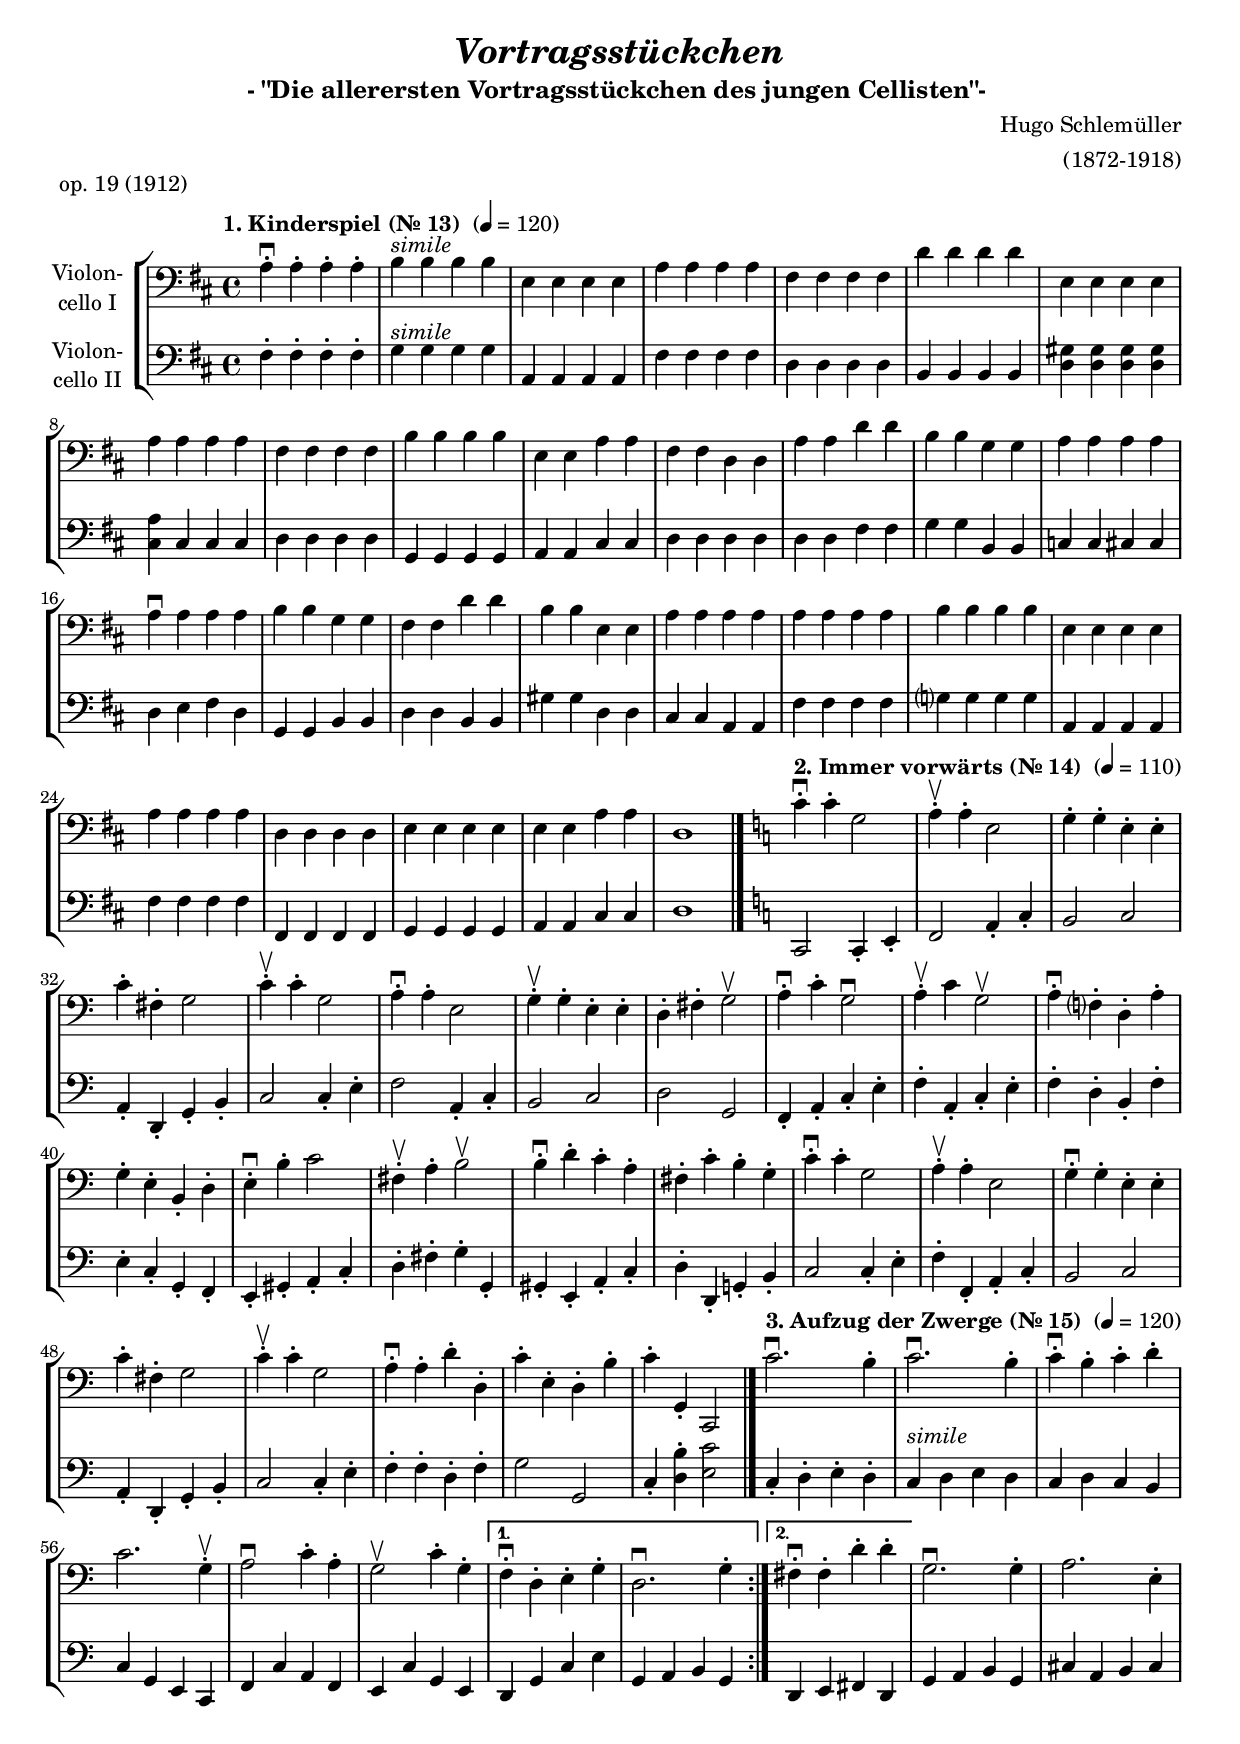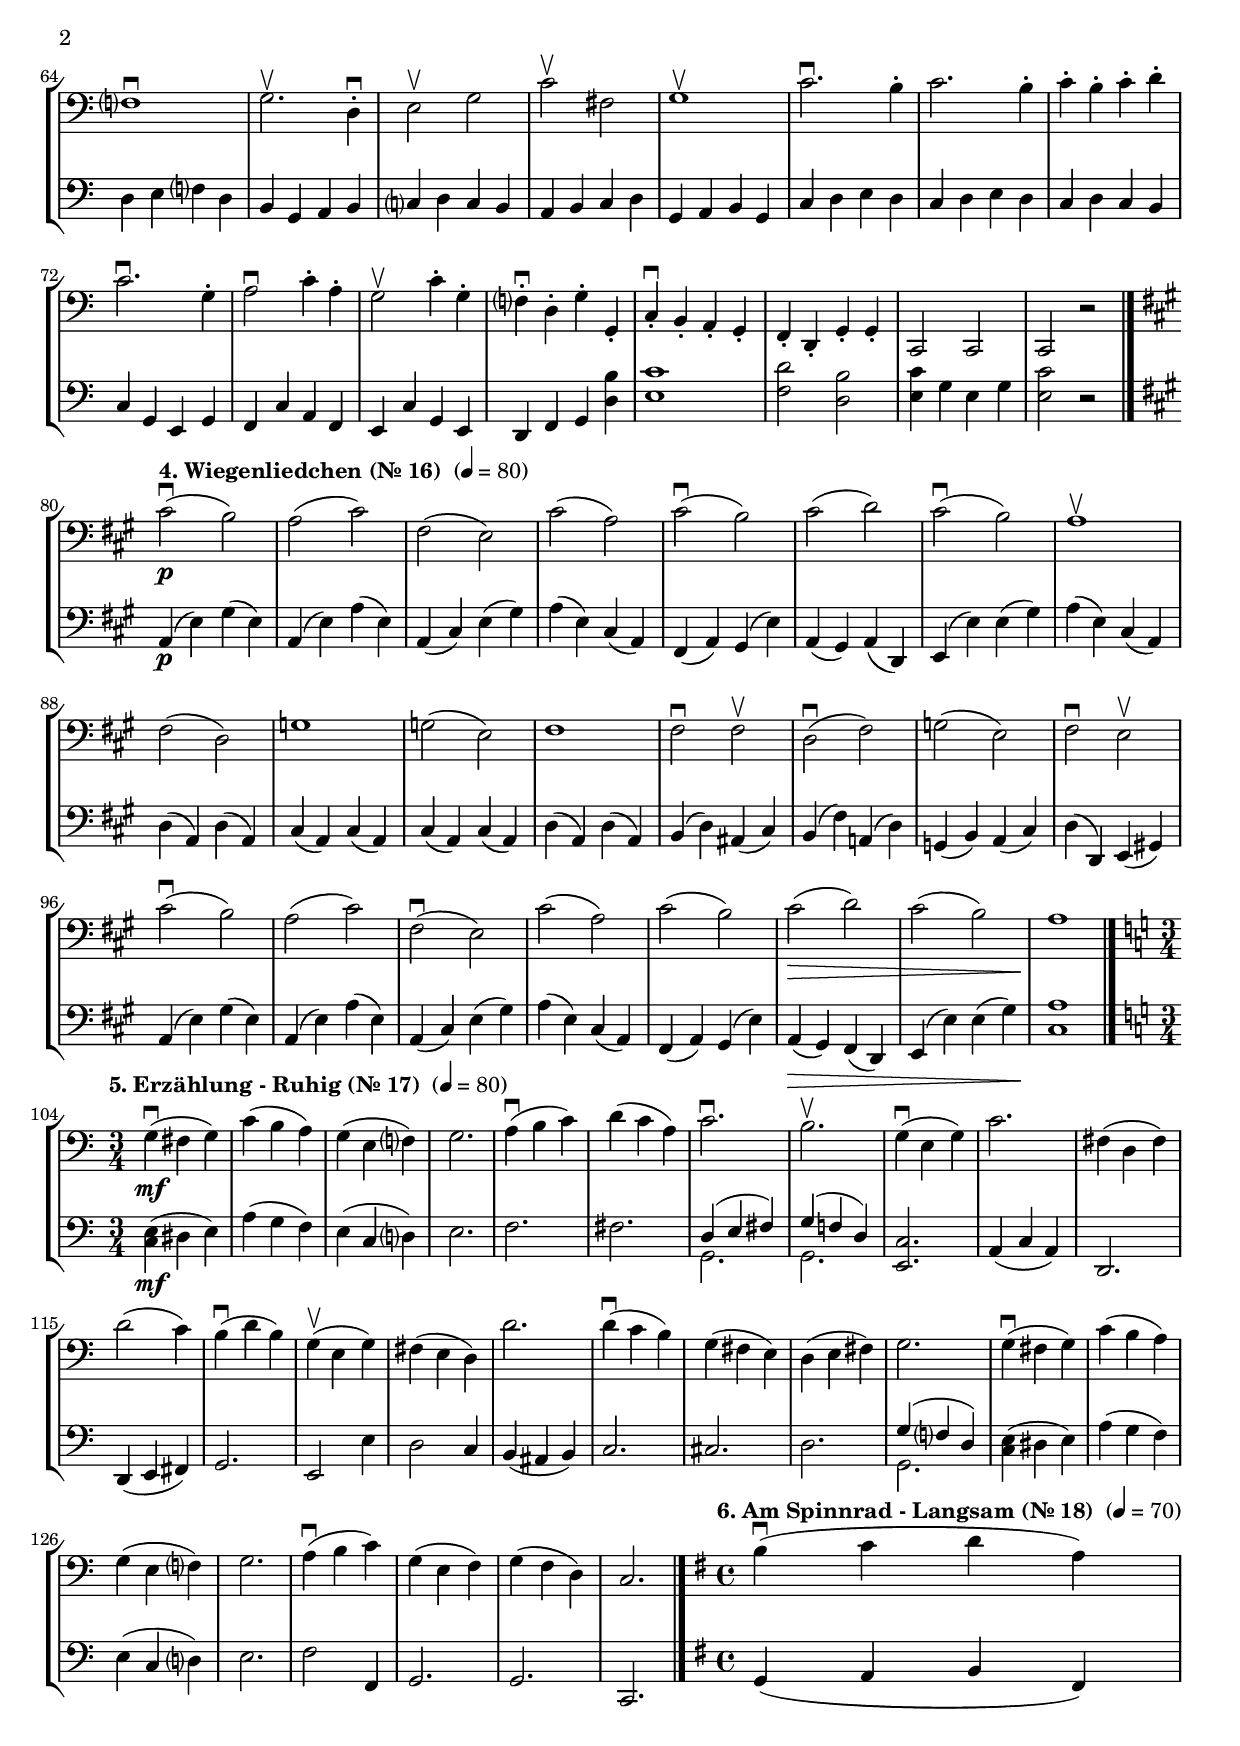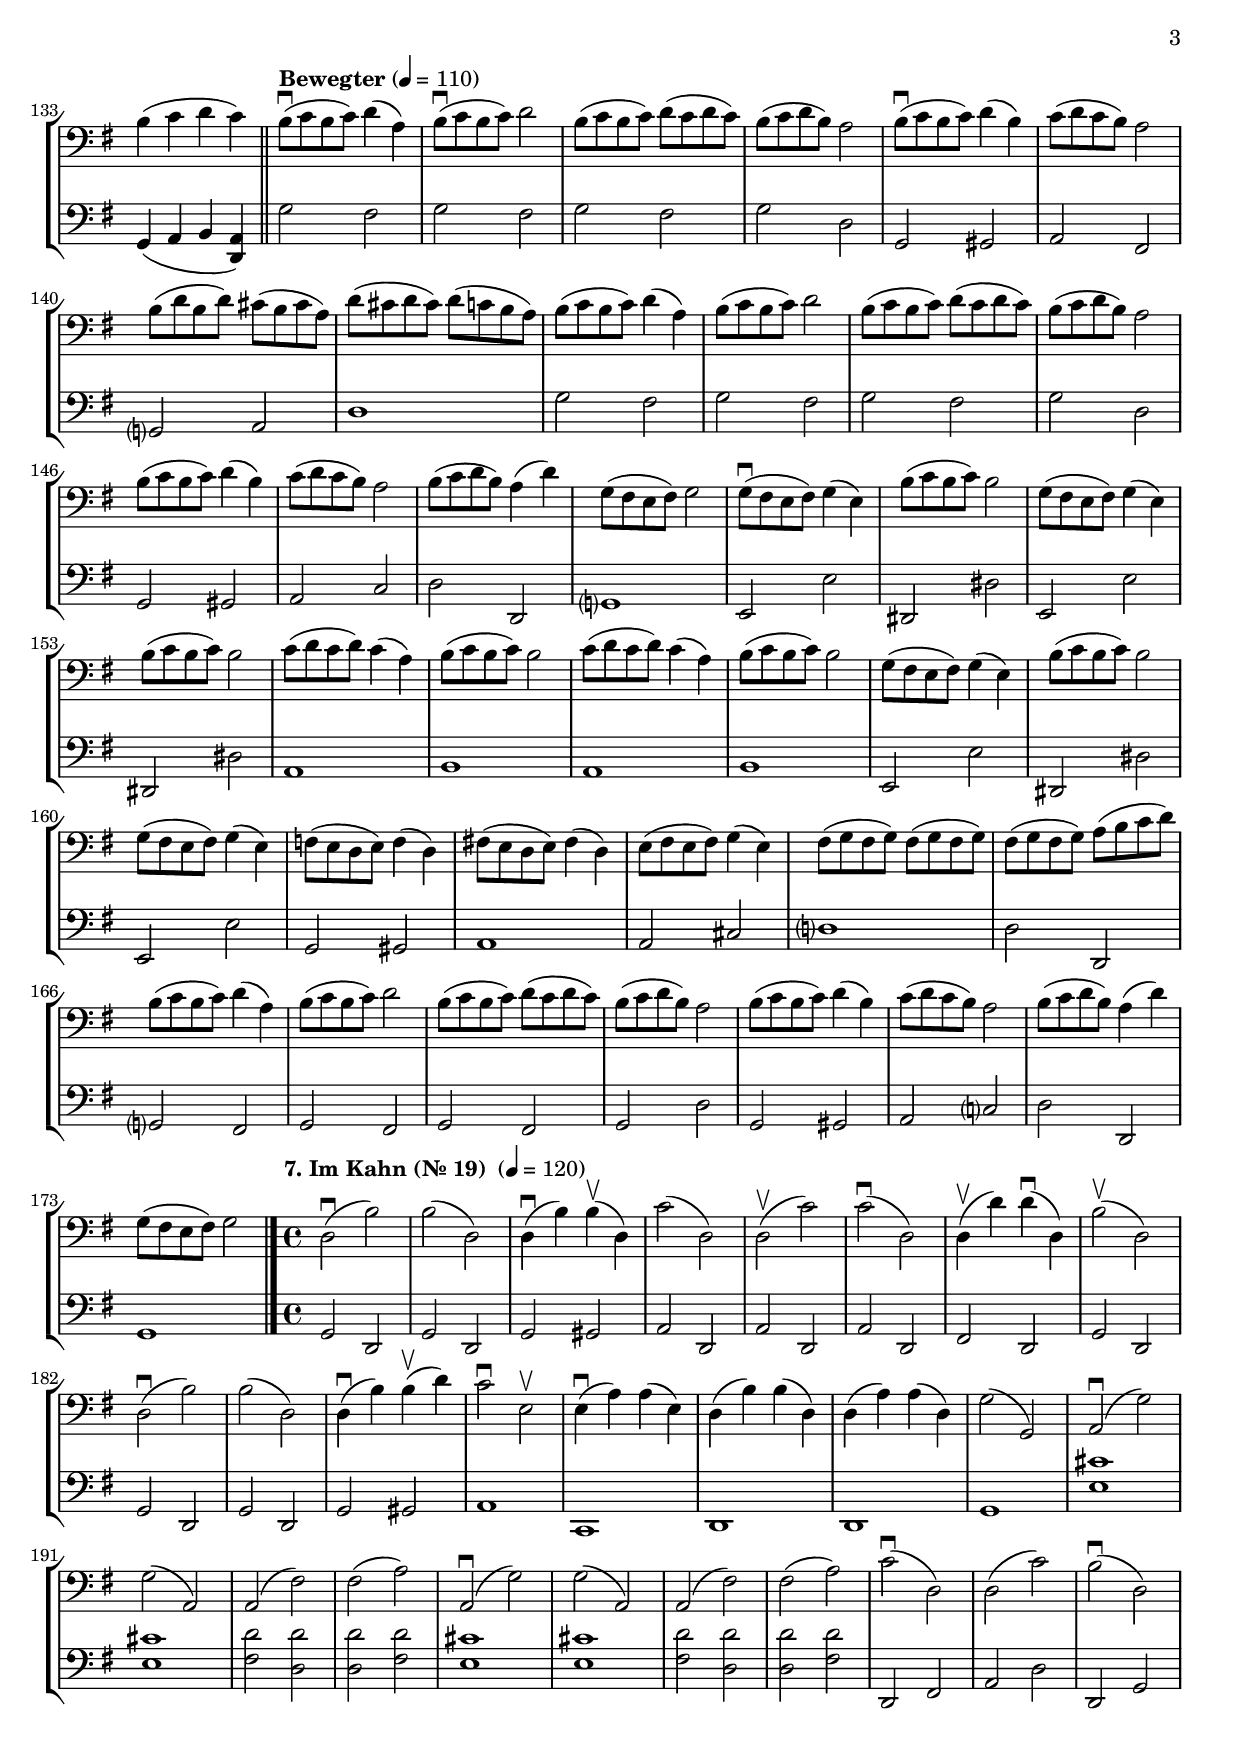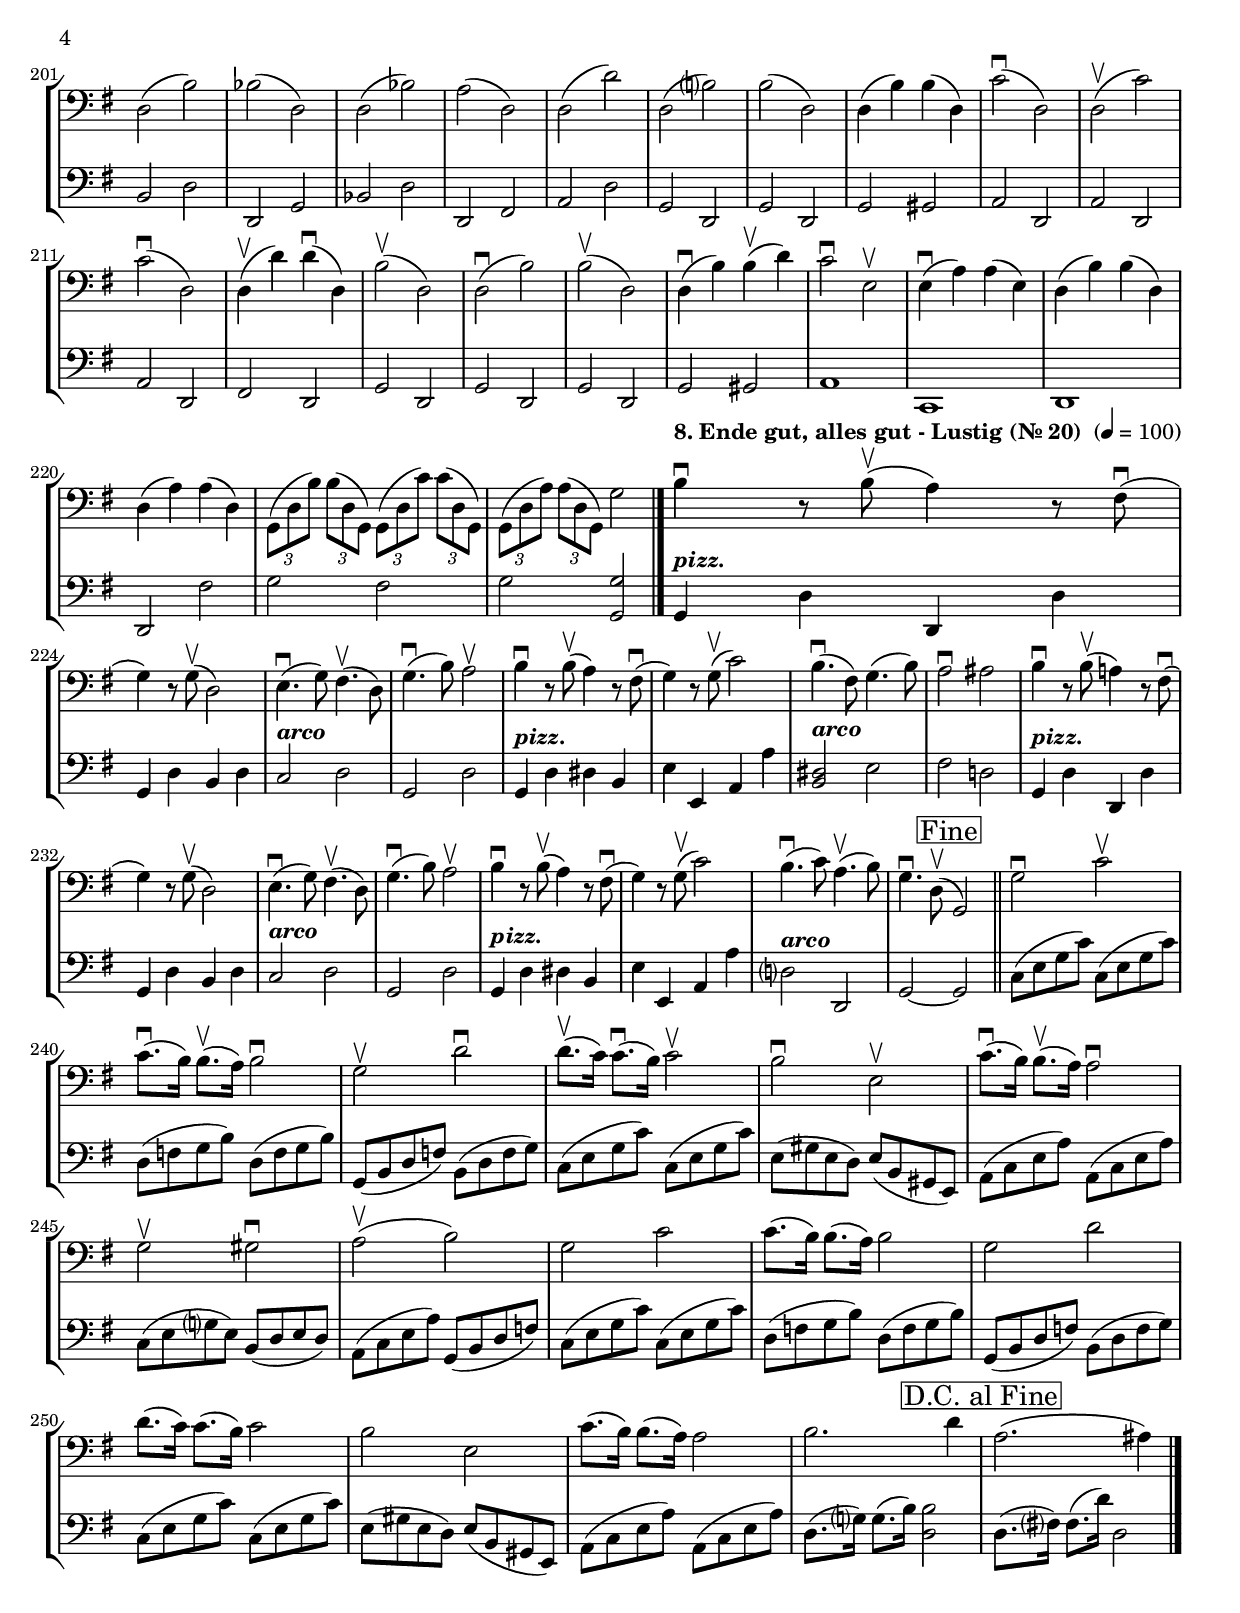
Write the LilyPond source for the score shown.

\version "2.18.2"
\include "deutsch.ly"

#(set-global-staff-size 19.1)

\header {
  title     = \markup \bold \italic "Vortragsstückchen"
  subtitle  = "- \"Die allerersten Vortragsstückchen des jungen Cellisten\"- "
  composer  = "Hugo Schlemüller"
  arranger  = "(1872-1918)"
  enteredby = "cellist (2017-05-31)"
  piece     = "op. 19 (1912)"
}

voiceconsts = {
  \clef "bass"
%  \numericTimeSignature
  \compressFullBarRests
  % Set default beaming for all staves
%  \set Timing.beamExceptions = #'()
%  \set Timing.baseMoment     = #(ly:make-moment 1 4)
%  \set Timing.beatStructure  = #'(1 1 1 1)
}

mikl = "clarinet"
mist = "cello"
%mist = "string ensemble 1"
miba = "bassoon"
%miba = "harpsichord"
milo = "drawbar organ"

arco = \markup \bold \italic "arco"
bwgt = { \bar "||" \tempo "Bewegter" 4=110 }
dcaf = \mark \markup \box "D.C. al Fine"
fine = \mark \markup \box "Fine"
pizz = \markup \bold \italic "pizz."
simi = \markup \italic "simile"

introa = { \tempo "1. Kinderspiel (Nr. 13) " 4=120 \key d \major \time 4/4 }
introb = { \tempo "2. Immer vorwärts (Nr. 14) " 4=110 \key c \major }
introc = { \tempo "3. Aufzug der Zwerge (Nr. 15) " 4=120 }
introd = { \tempo "4. Wiegenliedchen (Nr. 16) " 4=80 \key a \major }
introe = { \tempo "5. Erzählung - Ruhig (Nr. 17) " 4=80 \key c \major \time 3/4 }
introf = { \tempo "6. Am Spinnrad - Langsam (Nr. 18) " 4=70 \key g \major \time 4/4 }
introg = { \tempo "7. Im Kahn (Nr. 19) " 4=120 \time 4/4 }
introh = { \tempo "8. Ende gut, alles gut - Lustig (Nr. 20) " 4=100 }

va = \relative c' {
  \voiceconsts

  \introa
  a4-.\downbow a-. a-. a-.
  h^\simi h h h
  e, e e e
  a a a a
  fis fis fis fis

  d' d d d
  e, e e e
  a a a a
  fis fis fis fis
  h h h h

  e, e a a
  fis fis d d
  a' a d d
  h h g g
  a a a a
  a\downbow a a a

  h h g g
  fis fis d' d
  h h e, e
  a a a a
  a a a a
  h h h h

  e, e e e
  a a a a
  d, d d d
  e e e e
  e e a a
  d,1 \bar "|."

  \introb
  c'4-.\downbow c-. g2
  a4-.\upbow a-. e2
  g4-. g-. e-. e-.
  c'-. fis,-. g2
  c4-.\upbow c-. g2
  a4-.\downbow  a-. e2

  g4-.\upbow g-. e-. e-.
  d-. fis-. g2\upbow
  a4-.\downbow c-. g2\downbow
  a4-.\upbow c g2\upbow
  a4-.\downbow f?-. d-. a'-.
  g-. e-. h-. d-.

  e-.\downbow h'-. c2
  fis,4-.\upbow a-. h2\upbow
  h4-.\downbow d-. c-. a-.
  fis-. c'-. h-. g-.
  c-.\downbow c-. g2
  a4-.\upbow a-. e2

  g4-.\downbow g-. e-. e-.
  c'-. fis,-. g2
  c4-.\upbow c-. g2
  a4-.\downbow a-. d-. d,-.
  c'-. e,-. d-. h'-.
  c-. g,-. c,2 \bar "|."

  \introc
  \repeat volta 2 {
    c''2.\downbow h4-.
    c2.\downbow h4-.
    c-.\downbow h-. c-. d-.
    c2. g4-.\upbow
    a2\downbow c4-. a-.

    g2\upbow c4-. g-.
  }
  \alternative {
    { f-.\downbow d-. e-. g-. |  d2.\downbow g4-. }
    { fis-.\downbow fis-. d'-. d-. }
  }
  g,2.\downbow g4-.
  a2. e4-.
  f?1\downbow
  g2.\upbow d4-.\downbow
  e2\upbow g
  c\upbow fis,

  g1\upbow
  c2.\downbow h4-.
  c2. h4-.
  c-. h-. c-. d-.
  c2.\downbow g4-.
  a2\downbow c4-. a-.

  g2\upbow c4-. g-.
  f?-.\downbow d-. g-. g,-.
  c-.\downbow h-. a-. g-.
  f-. d-. g-. g-.
  c,2 c
  c r \bar "|."
  
  \introd
  cis''2(\downbow\p h)
  a( cis)
  fis,( e)
  cis'( a)

  cis(\downbow h)
  cis( d)
  cis(\downbow h)
  a1\upbow
  fis2( d)

  g1
  g2( e)
  fis1
  fis2\downbow fis\upbow
  d(\downbow fis)

  g( e)
  fis\downbow e\upbow
  cis'(\downbow h)
  a( cis)
  fis,(\downbow e)

  cis'( a)
  cis( h)
  cis(\> d)
  cis( h)
  a1\! \bar "|."

  \introe
  g4(\downbow\mf fis g)
  c( h a)
  g( e f?)
  g2.
  a4(\downbow h c)

  d( c a)
  c2.\downbow
  h\upbow
  g4(\downbow e g)
  c2.

  fis,4( d fis)
  d'2( c4)
  h(\downbow d h)
  g(\upbow e g)
  fis( e d)
  d'2.

  d4(\downbow c h)
  g( fis e)
  d( e fis)
  g2.
  g4(\downbow fis g)
  c( h a)

  g( e f?)
  g2.
  a4(\downbow h c)
  g( e f)
  g( f d)
  c2. \bar "|."

  \introf
  h'4(\downbow c d a)
  h( c d c) \bwgt
  h8(\downbow c h c) d4( a)
  h8(\downbow c h c) d2

  h8( c h c) d( c d c)
  h( c d h) a2
  h8(\downbow c h c) d4( h)
  c8( d c h) a2

  h8( d h d) cis( h cis a)
  d( cis d cis) d( c h a)
  h( c h c) d4( a)
  h8( c h c) d2

  h8( c h c) d( c d c)
  h( c d h) a2
  h8( c h c) d4( h)
  c8( d c h) a2

  h8( c d h) a4( d)
  g,8( fis e fis) g2
  g8(\downbow fis e fis) g4( e)
  h'8( c h c) h2
  g8( fis e fis) g4( e)

  h'8( c h c) h2
  c8( d c d) c4( a)
  h8( c h c) h2
  c8( d c d) c4( a)

  h8( c h c) h2
  g8( fis e fis) g4( e)
  h'8( c h c) h2
  g8( fis e fis) g4( e)

  f8( e d e) f4( d)
  fis!8( e d e) fis4( d)
  e8( fis e fis) g4( e)
  fis8( g fis g) fis( g fis g)

  fis( g fis g) a( h c d)
  h( c h c) d4( a)
  h8( c h c) d2
  h8( c h c) d( c d c)

  h( c d h) a2
  h8( c h c) d4( h)
  c8( d c h) a2
  h8( c d h) a4( d)
  g,8( fis e fis) g2 \bar "|."

  \introg
  d(\downbow h')
  h( d,)
  d4(\downbow h') h(\upbow d,)
  c'2( d,)
  d(\upbow c')

  c(\downbow d,)
  d4(\upbow d') d(\downbow d,)
  h'2(\upbow d,)
  d(\downbow h')
  h( d,)
  d4(\downbow h') h(\upbow d)

  c2\downbow e,\upbow
  e4(\downbow a) a( e)
  d( h') h( d,)
  d( a') a( d,)
  g2( g,)

  a(\downbow g')
  g( a,)
  a( fis')
  fis( a)
  a,(\downbow g')
  g( a,)

  a( fis')
  fis( a)
  c(\downbow d,)
  d( c')
  h(\downbow d,)
  d( h')

  b( d,)
  d( b')
  a( d,)
  d( d')
  d,( h'?)
  h( d,)

  d4( h') h( d,)
  c'2(\downbow d,)
  d(\upbow c')
  c(\downbow d,)
  d4(\upbow d') d(\downbow d,)

  h'2(\upbow d,)
  d(\downbow h')
  h(\upbow d,)
  d4(\downbow h') h(\upbow d)
  c2\downbow e,\upbow
  e4(\downbow a) a( e)

  d( h') h( d,)
  d( a') a( d,)
  \tuplet 3/2 4 { g,8( d' h') h( d, g,) g( d' c') c( d, g,)
		  g( d' a') a( d, g,) } g'2 \bar "|."

  \introh
  h4\downbow r8 h(\upbow a4) r8 fis(\downbow
  g4) r8 g(\upbow d2)
  e4.(\downbow g8) fis4.(\upbow d8)
  g4.(\downbow h8) a2\upbow

  h4\downbow r8 h(\upbow a4) r8 fis(\downbow
  g4) r8 g(\upbow c2)
  h4.(\downbow fis8) g4.( h8)
  a2\downbow ais

  h4\downbow r8 h(\upbow a!4) r8 fis(\downbow
  g4) r8 g(\upbow d2)
  e4.(\downbow g8) fis4.(\upbow d8)
  g4.(\downbow h8) a2\upbow
  
  h4\downbow r8 h(\upbow a4) r8 fis(\downbow
  g4) r8 g(\upbow c2)
  h4.(\downbow c8) a4.(\upbow h8)
  g4.\downbow d8(\upbow \fine g,2) \bar "||"

  g'\downbow c\upbow
  c8.(\downbow h16) h8.(\upbow a16) h2\downbow
  g\upbow d'\downbow
  d8.(\upbow c16) c8.(\downbow h16) c2\upbow

  h\downbow e,\upbow
  c'8.(\downbow h16) h8.(\upbow a16) a2\downbow
  g\upbow gis\downbow
  a(\upbow h)

  g c
  c8.( h16) h8.( a16) h2
  g d'
  d8.( c16) c8.( h16) c2

  h e,
  c'8.( h16) h8.( a16) a2
  h2. d4 \dcaf
  a2.( ais4) \bar "|."
}

vb = \relative c {
  \voiceconsts

  \introa
  fis4-. fis-. fis-. fis-.
  g^\simi g g g
  a, a a a
  fis' fis fis fis
  d d d d

  h h h h
  <d gis> <d gis> <d gis> <d gis>
  <cis a'> cis cis cis
  d d d d
  g, g g g

  a a cis cis
  d d d d
  d d fis fis
  g g h, h
  c c cis cis
  d e fis d

  g, g h h
  d d h h
  gis' gis d d
  cis cis a a
  fis' fis fis fis
  g? g g g

  a, a a a
  fis' fis fis fis
  fis, fis fis fis
  g g g g
  a a cis cis
  d1 \bar "|."

  \introb
  c,2 c4-. e-.
  f2 a4-. c-.
  h2 c
  a4-. d,-. g-. h-.
  c2 c4-. e-.
  f2 a,4-. c-.

  h2 c
  d g,
  f4-. a-. c-. e-.
  f-. a,-. c-. e-.
  f-. d-. h-. f'-.
  e-. c-. g-. f-.

  e-. gis-. a-. c-.
  d-. fis-. g-. g,-.
  gis-. e-. a-. c-.
  d-. d,-. g!-. h-.
  c2 c4-. e-.
  f-. f,-. a-. c-.

  h2 c
  a4-. d,-. g-. h-.
  c2 c4-. e-.
  f-. f-. d-. f-.
  g2 g,
  c4-. <d h'>-. <e c'>2 \bar "|."

  \introc
  \repeat volta 2 {
    c4-. d-. e-. d-.
    c^\simi d e d
    c d c h
    c g e c
    f c' a f

    e c' g e
  }
  \alternative {
    { d g c e | g, a h g }
    { d e fis d }
  }
  g a h g
  cis a h cis
  d e f? d
  h g a h
  c? d c h
  a h c d

  g, a h g
  c d e d
  c d e d
  c d c h
  c g e g
  f c' a f

  e c' g e
  d f g <d' h'>
  <e c'>1
  <f d'>2 <d h'>
  <e c'>4 g e g
  <e c'>2 r \bar "|."
  
  \introd
  a,4(\p e') gis( e)
  a,( e') a( e)
  a,( cis) e( gis)
  a( e) cis( a)

  fis( a) gis( e')
  a,( gis) a( d,)
  e( e') e( gis)
  a( e) cis( a)
  d( a) d( a)

  cis( a) cis( a)
  cis( a) cis( a)
  d( a) d( a)
  h( d) ais( cis)
  h( fis') a,!( d)

  g,( h) a( cis)
  d( d,) e( gis!)
  a( e') gis( e)
  a,( e') a( e)
  a,( cis) e(gis)

  a( e) cis( a)
  fis( a) gis( e')
  a,(\> gis) fis( d)
  e( e') e( gis)
  <cis, a'>1\! \bar "|."

  \introe
  <c e>4(\mf dis e)
  a( g f)
  e( c d?)
  e2.
  f

  fis
  << { d4( e fis) } \\ g,2. >>
  << { g'4( f! d) } \\ g,2. >>
  <e c'>
  a4( c a)

  d,2.
  d4( e fis)
  g2.
  e2 e'4
  d2 c4
  h( ais h)

  c2.
  cis
  d
  << { g4( f? d) } \\ g,2. >>
  <c e>4( dis e)
  a( g f)

  e( c d?)
  e2.
  f2 f,4
  g2.
  g
  c, \bar "|."

  \introf
  g'4( a h fis)
  g( a h <d, a'>) \bwgt
  g'2 fis
  g fis

  g fis
  g d
  g, gis
  a fis

  g? a
  d1
  g2 fis
  g fis

  g fis
  g d
  g, gis
  a c

  d d,
  g?1
  e2 e'
  dis, dis'
  e, e'

  dis, dis'
  a1
  h
  a

  h
  e,2 e'
  dis, dis'
  e, e'

  g, gis
  a1
  a2 cis
  d?1

  d2 d,
  g? fis
  g fis
  g fis

  g d'
  g, gis
  a c?
  d d,
  g1 \bar "|."

  \introg
  g2 d
  g d
  g gis
  a d,
  a' d,

  a' d,
  fis d
  g d
  g d
  g d
  g gis

  a1
  c,
  d
  d
  g
  <e' cis'>
  <e cis'>
  <fis d'>2 <d d'>
  <d d'> <fis d'>
  <e cis'>1
  <e cis'>
  
  <fis d'>2 <d d'>
  <d d'> <fis d'>
  d, fis
  a d
  d, g
  h d

  d, g
  b d
  d, fis
  a d
  g, d
  g d

  g gis
  a d,
  a' d,
  a' d,
  fis d

  g d
  g d
  g d
  g gis
  a1
  c,

  d
  d2 fis'
  g fis
  g <g, g'> \bar "|."

  \introh
  g4^\pizz d' d, d'
  g, d' h d
  c2^\arco d
  g, d'

  g,4^\pizz d' dis h
  e e, a a'
  <h, dis>2^\arco e
  fis d!

  g,4^\pizz d' d, d'
  g, d' h d
  c2^\arco d
  g, d'

  g,4^\pizz d' dis h
  e e, a a'
  d,?2^\arco d,
  g~ \fine g \bar "||"

  c8( e g c) c,( e g c)
  d,( f g h) d,( f g h)
  g,( h d f) h,( d f g)
  c,( e g c) c,( e g c)

  e,( gis e d) e( h gis e)
  a( c e a) a,( c e a)
  c,( e g? e) h( d e d)
  a( c e a) g,( h d f)

  c( e g c) c,( e g c)
  d,( f g h) d,( f g h)
  g,( h d f) h,( d f g)
  c,( e g c) c,( e g c)

  e,( gis e d) e( h gis e)
  a( c e a) a,( c e a)
  d,8.( g?16) g8.( h16) <d, h'>2 \dcaf
  d8.( fis?16) fis8.( d'16) d,2 \bar "|."
}


music = \new StaffGroup <<
      \new Staff {
	\set Staff.midiInstrument = \mist
	\set Staff.instrumentName = \markup \center-column { "Violon-" "cello I" }
	\transpose d d { \va }
      }

      \new Staff {
	\set Staff.midiInstrument = \miba
	\set Staff.instrumentName = \markup \center-column { "Violon-" "cello II" }
	\transpose d d { \vb }
      }
>>

\book {
  \score {
    \music
    \layout {}
  }

  \score {
    \unfoldRepeats \music

    \midi {
      \context {
        \Score
      }
    }
  }
}
